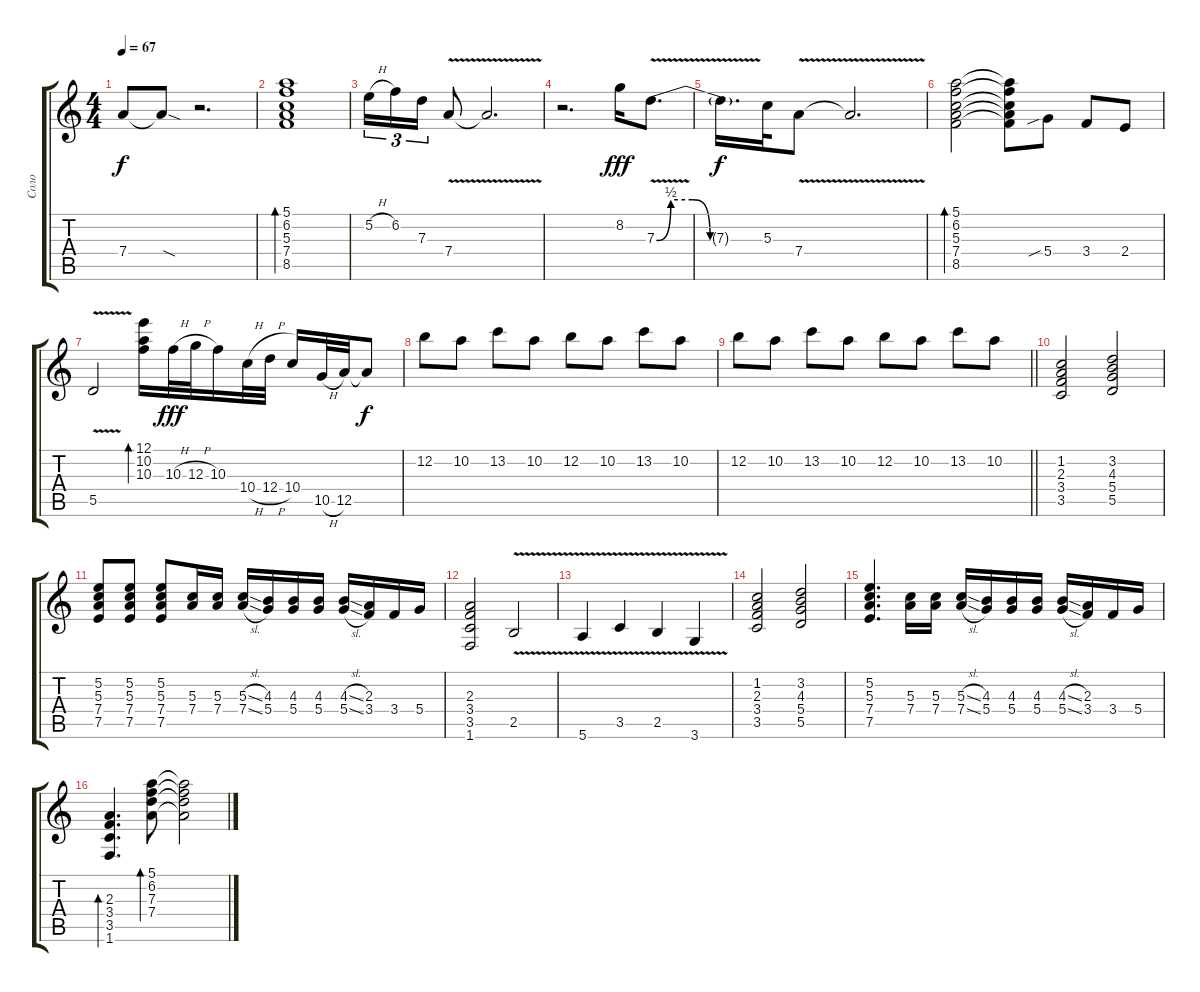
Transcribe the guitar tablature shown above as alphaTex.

\track ("Соло" "Соло") {instrument electricguitarclean}
\staff {score tabs}
\tuning (E4 B3 G3 D3 A2 E2) {hide}
\ts (4 4)
\tempo 67
\clef g2
\ks c
7.4.8{dy f} 7.4{sod t}.8 r.2{d} |
(5.1 6.2 5.3 7.4 8.5).1{bd 240 volume 13 instrument electricguitarclean} |
5.2{h}.16{tu (3 2)} 6.2.16{tu (3 2)} 7.3.16{tu (3 2)} 7.4{v}.8 7.4{t}.2{d} |
r.2{d} 8.2.16{dy fff volume 9 instrument overdrivenguitar} 7.3{be (custom 0 0 8 2 20 2 30 0 60 0) v}.8{d} |
7.3{t}.16{d dy f} 5.3.32 7.4{v}.8 7.4{t}.2{d} |
(5.1 6.2 5.3 7.4 8.5).2{bd 240 volume 13 instrument electricguitarclean} (5.1{t} 6.2{t} 5.3{t} 7.4{t} 8.5{t}).8 5.4{sib}.8 3.4.8 2.4.8 |
5.5{v}.2 (12.1 10.2 10.3).16{bd 240} 10.3{h}.32{dy fff} 12.3{h}.32 10.3.16 10.4{h}.32 12.4{h}.32 10.4.16 10.5{h}.32 12.5.32 12.5{t}.8{dy f} |
12.2.8{volume 8 instrument overdrivenguitar} 10.2.8 13.2.8 10.2.8 12.2.8 10.2.8 13.2.8 10.2.8 |
\barLineRight lightlight
12.2.8 10.2.8 13.2.8 10.2.8 12.2.8 10.2.8 13.2.8 10.2.8 |
(1.2 2.3 3.4 3.5).2 (3.2 4.3 5.4 5.5).2 |
(5.2 5.3 7.4 7.5).8 (5.2 5.3 7.4 7.5).8 (5.2 5.3 7.4 7.5).8 (5.3 7.4).16{volume 16 instrument electricguitarclean} (5.3 7.4).16 (5.3{sl} 7.4{sl}).16 (4.3 5.4).16 (4.3 5.4).16 (4.3 5.4).16 (4.3{sl} 5.4{sl}).16 (2.3 3.4).16 3.4.16 5.4.16 |
(2.3 3.4 3.5 1.6).2 2.5{v}.2{instrument overdrivenguitar} |
5.6{v}.4 3.5{v}.4 2.5{v}.4 3.6{v}.4 |
(1.2 2.3 3.4 3.5).2{volume 8 instrument overdrivenguitar} (3.2 4.3 5.4 5.5).2 |
(5.2 5.3 7.4 7.5).4{d} (5.3 7.4).16{volume 16 instrument electricguitarclean} (5.3 7.4).16 (5.3{sl} 7.4{sl}).16 (4.3 5.4).16 (4.3 5.4).16 (4.3 5.4).16 (4.3{sl} 5.4{sl}).16 (2.3 3.4).16 3.4.16 5.4.16 |
(2.3 3.4 3.5 1.6).4{d bd 120} (5.1 6.2 7.3 7.4).8{bd 120} (5.1{t} 6.2{t} 7.3{t} 7.4{t}).2
